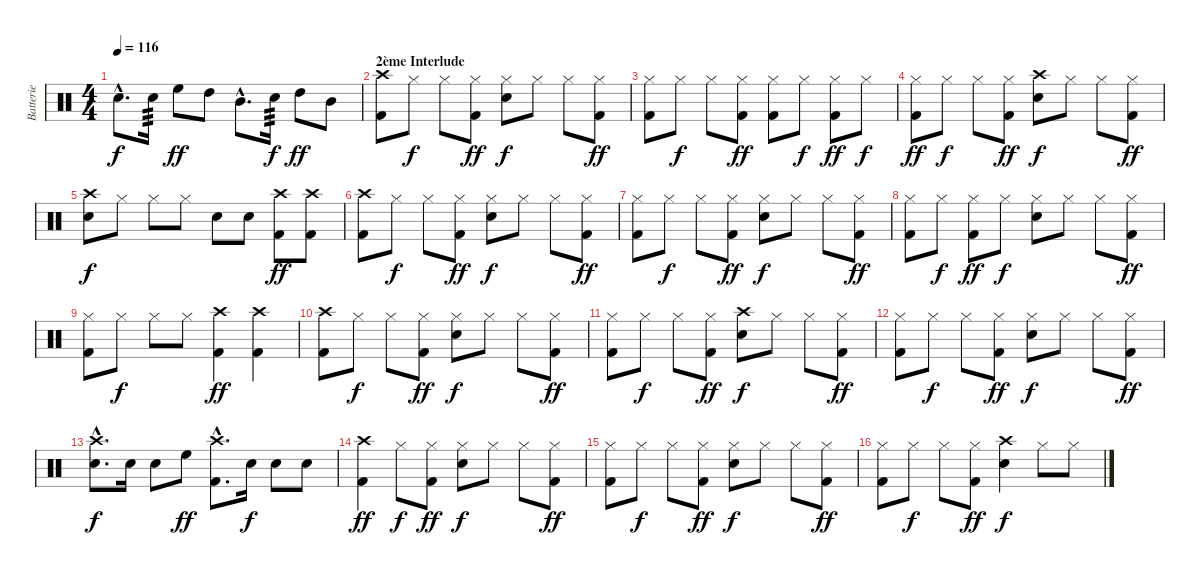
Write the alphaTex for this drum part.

\track ("Batterie" "Batterie") {instrument percussion}
\staff {score}
\articulation defaults
\ts (4 4)
\tempo 116
\clef neutral
\ks c "Snare (hit) 2"{hac}.8{d dy f} "Snare (hit) 2".16{tp 3} "High Floor Tom (hit)".8{dy ff} "High Tom (hit)".8 "Mid Tom (hit)"{hac}.8{d} "Snare (hit) 2".16{tp 3 dy f} "High Tom (hit)".8{dy ff} "Mid Tom (hit)".8
|
\section ("" "2ème Interlude")
("Crash high (hit)" "Kick (hit) 2").8 "Hi-Hat (closed)".8{dy f} "Hi-Hat (closed)".8 ("Hi-Hat (closed)" "Kick (hit) 2").8{dy ff} ("Hi-Hat (closed)" "Snare (hit) 2").8{dy f} "Hi-Hat (closed)".8 "Hi-Hat (closed)".8 ("Hi-Hat (closed)" "Kick (hit) 2").8{dy ff} |
("Hi-Hat (closed)" "Kick (hit) 2").8 "Hi-Hat (closed)".8{dy f} "Hi-Hat (closed)".8 ("Hi-Hat (closed)" "Kick (hit) 2").8{dy ff} ("Hi-Hat (closed)" "Kick (hit) 2").8 "Hi-Hat (closed)".8{dy f} ("Hi-Hat (closed)" "Kick (hit) 2").8{dy ff} "Hi-Hat (closed)".8{dy f} |
("Hi-Hat (closed)" "Kick (hit) 2").8{dy ff} "Hi-Hat (closed)".8{dy f} "Hi-Hat (closed)".8 ("Hi-Hat (closed)" "Kick (hit) 2").8{dy ff} ("Crash high (hit)" "Snare (hit) 2").8{dy f} "Hi-Hat (closed)".8 "Hi-Hat (closed)".8 ("Hi-Hat (closed)" "Kick (hit) 2").8{dy ff} |
("Crash high (hit)" "Snare (hit) 2").8{dy f} "Hi-Hat (closed)".8 "Hi-Hat (closed)".8 "Hi-Hat (closed)".8 "Snare (hit) 2".8 "Snare (hit) 2".8 ("Crash high (hit)" "Kick (hit) 2").8{dy ff} ("Crash high (hit)" "Kick (hit) 2").8 |
("Crash high (hit)" "Kick (hit) 2").8 "Hi-Hat (closed)".8{dy f} "Hi-Hat (closed)".8 ("Hi-Hat (closed)" "Kick (hit) 2").8{dy ff} ("Hi-Hat (closed)" "Snare (hit) 2").8{dy f} "Hi-Hat (closed)".8 "Hi-Hat (closed)".8 ("Hi-Hat (closed)" "Kick (hit) 2").8{dy ff} |
("Hi-Hat (closed)" "Kick (hit) 2").8 "Hi-Hat (closed)".8{dy f} "Hi-Hat (closed)".8 ("Hi-Hat (closed)" "Kick (hit) 2").8{dy ff} ("Hi-Hat (closed)" "Snare (hit) 2").8{dy f} "Hi-Hat (closed)".8 "Hi-Hat (closed)".8 ("Hi-Hat (closed)" "Kick (hit) 2").8{dy ff} |
("Hi-Hat (closed)" "Kick (hit) 2").8 "Hi-Hat (closed)".8{dy f} ("Hi-Hat (closed)" "Kick (hit) 2").8{dy ff} "Hi-Hat (closed)".8{dy f} ("Hi-Hat (closed)" "Snare (hit) 2").8 "Hi-Hat (closed)".8 "Hi-Hat (closed)".8 ("Hi-Hat (closed)" "Kick (hit) 2").8{dy ff} |
("Hi-Hat (closed)" "Kick (hit) 2").8 "Hi-Hat (closed)".8{dy f} "Hi-Hat (closed)".8 "Hi-Hat (closed)".8 ("Crash high (hit)" "Kick (hit) 2").4{dy ff} ("Crash high (hit)" "Kick (hit) 2").4 |
("Crash high (hit)" "Kick (hit) 2").8 "Hi-Hat (closed)".8{dy f} "Hi-Hat (closed)".8 ("Hi-Hat (closed)" "Kick (hit) 2").8{dy ff} ("Hi-Hat (closed)" "Snare (hit) 2").8{dy f} "Hi-Hat (closed)".8 "Hi-Hat (closed)".8 ("Hi-Hat (closed)" "Kick (hit) 2").8{dy ff} |
("Hi-Hat (closed)" "Kick (hit) 2").8 "Hi-Hat (closed)".8{dy f} "Hi-Hat (closed)".8 ("Hi-Hat (closed)" "Kick (hit) 2").8{dy ff} ("Crash high (hit)" "Snare (hit) 2").8{dy f} "Hi-Hat (closed)".8 "Hi-Hat (closed)".8 ("Hi-Hat (closed)" "Kick (hit) 2").8{dy ff} |
("Hi-Hat (closed)" "Kick (hit) 2").8 "Hi-Hat (closed)".8{dy f} "Hi-Hat (closed)".8 ("Hi-Hat (closed)" "Kick (hit) 2").8{dy ff} ("Hi-Hat (closed)" "Snare (hit) 2").8{dy f} "Hi-Hat (closed)".8 "Hi-Hat (closed)".8 ("Hi-Hat (closed)" "Kick (hit) 2").8{dy ff} |
("Crash high (hit)"{hac} "Snare (hit) 2"{hac}).8{d dy f} "Snare (hit) 2".16 "Snare (hit) 2".8 "High Floor Tom (hit)".8{dy ff} ("Crash high (hit)"{hac} "Kick (hit) 2"{hac}).8{d} "Snare (hit) 2".16{dy f} "Snare (hit) 2".8 "Snare (hit) 2".8 |
("Crash high (hit)" "Kick (hit) 2").4{dy ff} "Hi-Hat (closed)".8{dy f} ("Hi-Hat (closed)" "Kick (hit) 2").8{dy ff} ("Hi-Hat (closed)" "Snare (hit) 2").8{dy f} "Hi-Hat (closed)".8 "Hi-Hat (closed)".8 ("Hi-Hat (closed)" "Kick (hit) 2").8{dy ff} |
("Hi-Hat (closed)" "Kick (hit) 2").8 "Hi-Hat (closed)".8{dy f} "Hi-Hat (closed)".8 ("Hi-Hat (closed)" "Kick (hit) 2").8{dy ff} ("Hi-Hat (closed)" "Snare (hit) 2").8{dy f} "Hi-Hat (closed)".8 "Hi-Hat (closed)".8 ("Hi-Hat (closed)" "Kick (hit) 2").8{dy ff} |
("Hi-Hat (closed)" "Kick (hit) 2").8 "Hi-Hat (closed)".8{dy f} "Hi-Hat (closed)".8 ("Hi-Hat (closed)" "Kick (hit) 2").8{dy ff} ("Crash high (hit)" "Snare (hit) 2").4{dy f} "Hi-Hat (closed)".8 "Hi-Hat (closed)".8
